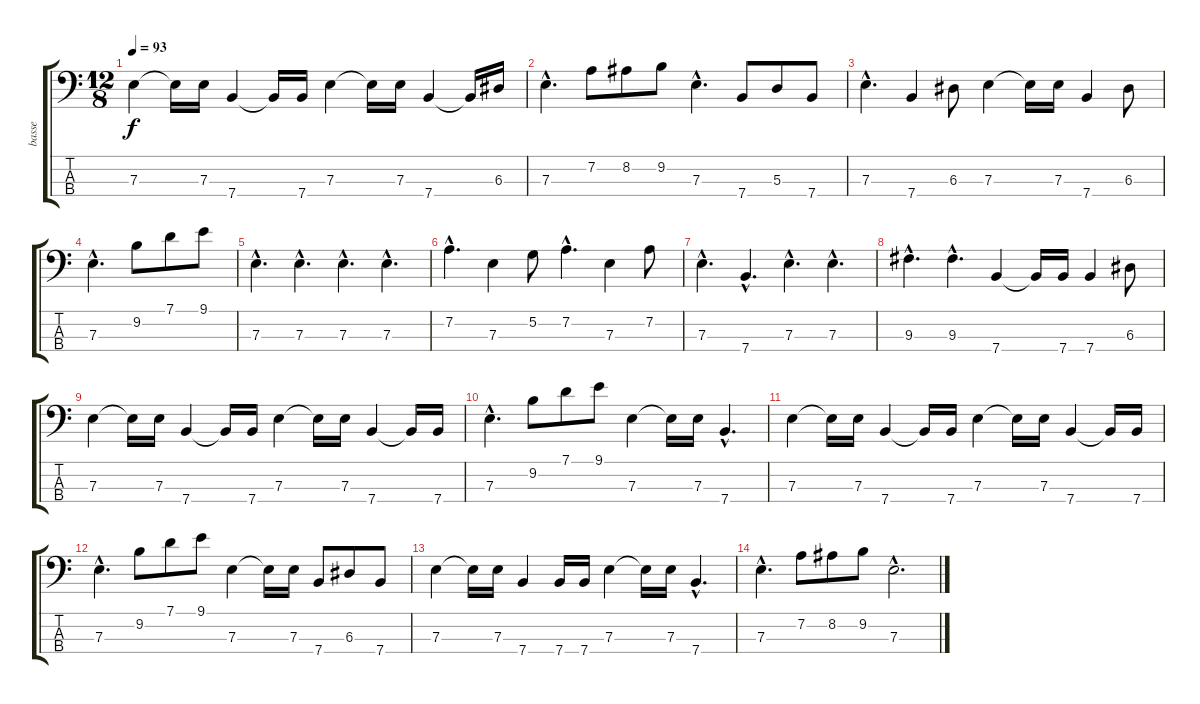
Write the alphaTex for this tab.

\track ("basse" "basse") {instrument electricbassfinger}
\staff {score tabs}
\tuning (G2 D2 A1 E1) {hide}
\ts (12 8)
\tempo 93
\clef f4
\ks c
7.3.4{dy f} 7.3{t}.16 7.3.16 7.4.4 7.4{t}.16 7.4.16 7.3.4 7.3{t}.16 7.3.16 7.4.4 7.4{t}.16 6.3.16 |
7.3{hac}.4{d} 7.2.8 8.2.8 9.2.8 7.3{hac}.4{d} 7.4.8 5.3.8 7.4.8 |
7.3{hac}.4{d} 7.4.4 6.3.8 7.3.4 7.3{t}.16 7.3.16 7.4.4 6.3.8 |
7.3{hac}.4{d} 9.2.8 7.1.8 9.1.8 |
7.3{hac}.4{d} 7.3{hac}.4{d} 7.3{hac}.4{d} 7.3{hac}.4{d} |
7.2{hac}.4{d} 7.3.4 5.2.8 7.2{hac}.4{d} 7.3.4 7.2.8 |
7.3{hac}.4{d} 7.4{hac}.4{d} 7.3{hac}.4{d} 7.3{hac}.4{d} |
9.3{hac}.4{d} 9.3{hac}.4{d} 7.4.4 7.4{t}.16 7.4.16 7.4.4 6.3.8 |
7.3.4 7.3{t}.16 7.3.16 7.4.4 7.4{t}.16 7.4.16 7.3.4 7.3{t}.16 7.3.16 7.4.4 7.4{t}.16 7.4.16 |
7.3{hac}.4{d} 9.2.8 7.1.8 9.1.8 7.3.4 7.3{t}.16 7.3.16 7.4{hac}.4{d} |
7.3.4 7.3{t}.16 7.3.16 7.4.4 7.4{t}.16 7.4.16 7.3.4 7.3{t}.16 7.3.16 7.4.4 7.4{t}.16 7.4.16 |
7.3{hac}.4{d} 9.2.8 7.1.8 9.1.8 7.3.4 7.3{t}.16 7.3.16 7.4.8 6.3.8 7.4.8 |
7.3.4 7.3{t}.16 7.3.16 7.4.4 7.4.16 7.4.16 7.3.4 7.3{t}.16 7.3.16 7.4{hac}.4{d} |
7.3{hac}.4{d} 7.2.8 8.2.8 9.2.8 7.3{hac}.2{d}
